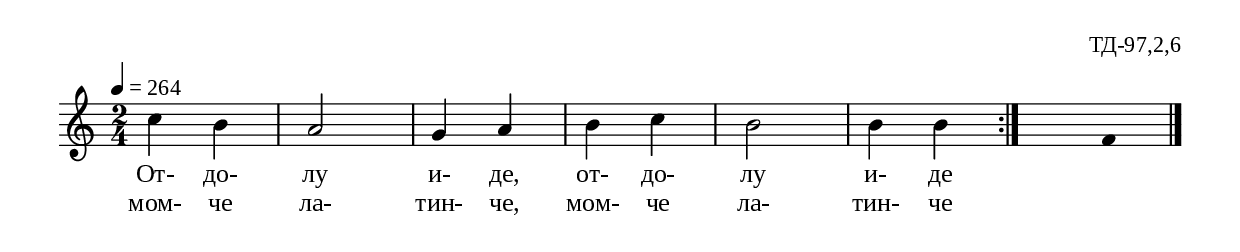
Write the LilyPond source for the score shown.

%{
laz_097_2_06
%}

\include "td-preamble.ly"

\score {
\relative c'' {
 \tempo 4 = 264
 \time 2/4
c4 b | a2 | g4 a | b c | b2 | b4 b
 \bar ":|" 
s4 \fixB f
 \bar "|."
}
\addlyrics { От- до- лу и- де, от- до- лу и- де  }
\addlyrics { мом- че ла- тин- че, мом- че ла- тин- че }
%
\layout {
  indent = #0
  line-width = 190\mm
  ragged-right=##f
}
%
\midi { 
	\context {
		\Score
		tempoWholesPerMinute = #(ly:make-moment 264 4)
		}
	}
}
%
\header{
  opus = "ТД-97,2,6"
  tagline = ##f
}


